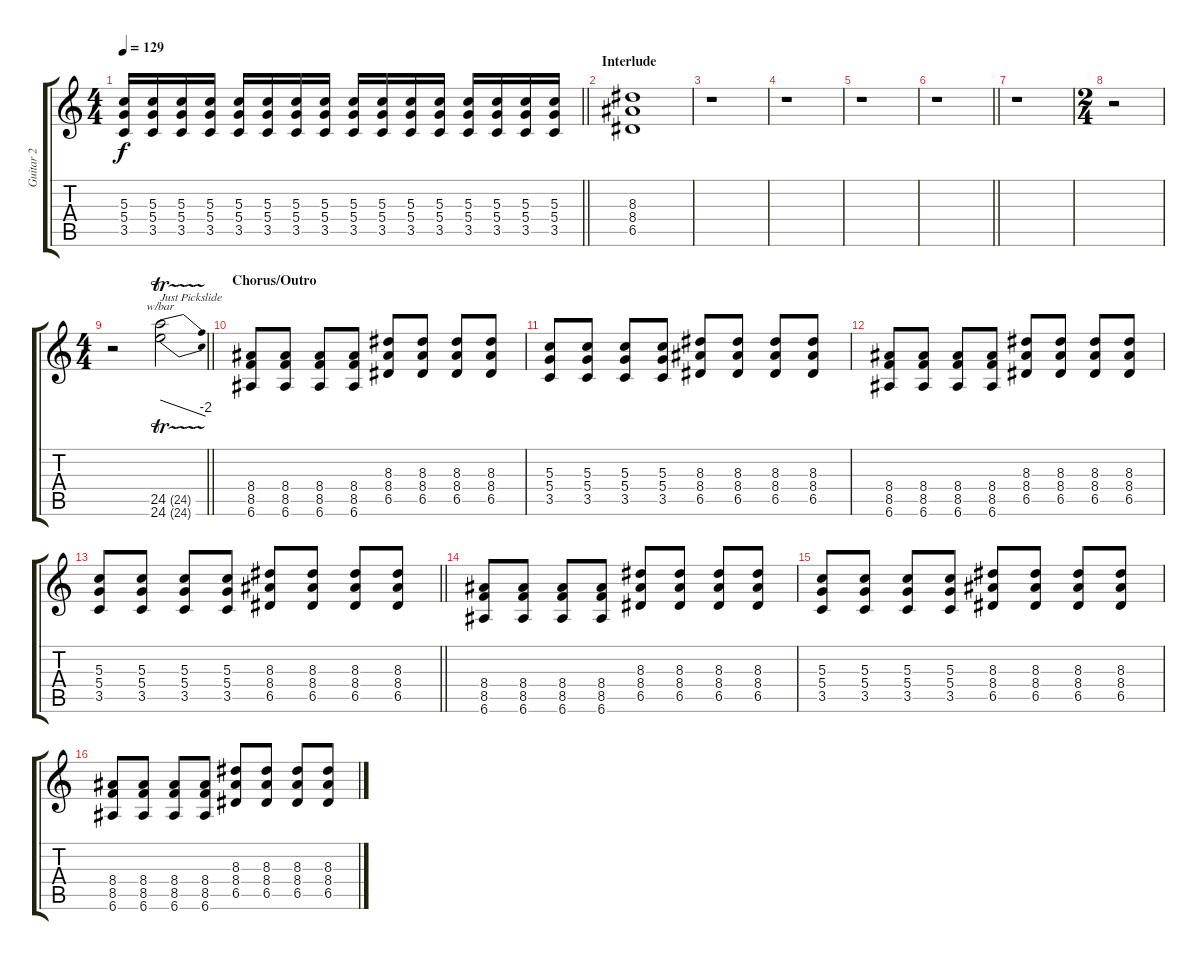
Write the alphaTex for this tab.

\track ("Guitar 2" "Guitar 2") {instrument overdrivenguitar}
\staff {score tabs}
\tuning (E4 B3 G3 D3 A2 E2) {hide}
\ts (4 4)
\tempo 129
\clef g2
\barLineRight lightlight
\ks c
(5.3 5.4 3.5).16{dy f} (5.3 5.4 3.5).16 (5.3 5.4 3.5).16 (5.3 5.4 3.5).16 (5.3 5.4 3.5).16 (5.3 5.4 3.5).16 (5.3 5.4 3.5).16 (5.3 5.4 3.5).16 (5.3 5.4 3.5).16 (5.3 5.4 3.5).16 (5.3 5.4 3.5).16 (5.3 5.4 3.5).16 (5.3 5.4 3.5).16 (5.3 5.4 3.5).16 (5.3 5.4 3.5).16 (5.3 5.4 3.5).16 |
\section ("" "Interlude")
(8.3 8.4 6.5).1 |
r.1 |
r.1 |
r.1 |
\barLineRight lightlight
r.1 |
r.1 |
\ts (2 4)
r.2 |
\ts (4 4)
\barLineRight lightlight
r.2 (24.5{tr (24 16)} 24.6{tr (24 16)}).2{tbe (dive default 0 0 60 -8) txt "Just Pickslide"} |
\section ("" "Chorus/Outro")
(8.4 8.5 6.6).8 (8.4 8.5 6.6).8 (8.4 8.5 6.6).8 (8.4 8.5 6.6).8 (8.3 8.4 6.5).8 (8.3 8.4 6.5).8 (8.3 8.4 6.5).8 (8.3 8.4 6.5).8 |
(5.3 5.4 3.5).8 (5.3 5.4 3.5).8 (5.3 5.4 3.5).8 (5.3 5.4 3.5).8 (8.3 8.4 6.5).8 (8.3 8.4 6.5).8 (8.3 8.4 6.5).8 (8.3 8.4 6.5).8 |
(8.4 8.5 6.6).8 (8.4 8.5 6.6).8 (8.4 8.5 6.6).8 (8.4 8.5 6.6).8 (8.3 8.4 6.5).8 (8.3 8.4 6.5).8 (8.3 8.4 6.5).8 (8.3 8.4 6.5).8 |
\barLineRight lightlight
(5.3 5.4 3.5).8 (5.3 5.4 3.5).8 (5.3 5.4 3.5).8 (5.3 5.4 3.5).8 (8.3 8.4 6.5).8 (8.3 8.4 6.5).8 (8.3 8.4 6.5).8 (8.3 8.4 6.5).8 |
(8.4 8.5 6.6).8 (8.4 8.5 6.6).8 (8.4 8.5 6.6).8 (8.4 8.5 6.6).8 (8.3 8.4 6.5).8 (8.3 8.4 6.5).8 (8.3 8.4 6.5).8 (8.3 8.4 6.5).8 |
(5.3 5.4 3.5).8 (5.3 5.4 3.5).8 (5.3 5.4 3.5).8 (5.3 5.4 3.5).8 (8.3 8.4 6.5).8 (8.3 8.4 6.5).8 (8.3 8.4 6.5).8 (8.3 8.4 6.5).8 |
(8.4 8.5 6.6).8 (8.4 8.5 6.6).8 (8.4 8.5 6.6).8 (8.4 8.5 6.6).8 (8.3 8.4 6.5).8 (8.3 8.4 6.5).8 (8.3 8.4 6.5).8 (8.3 8.4 6.5).8
